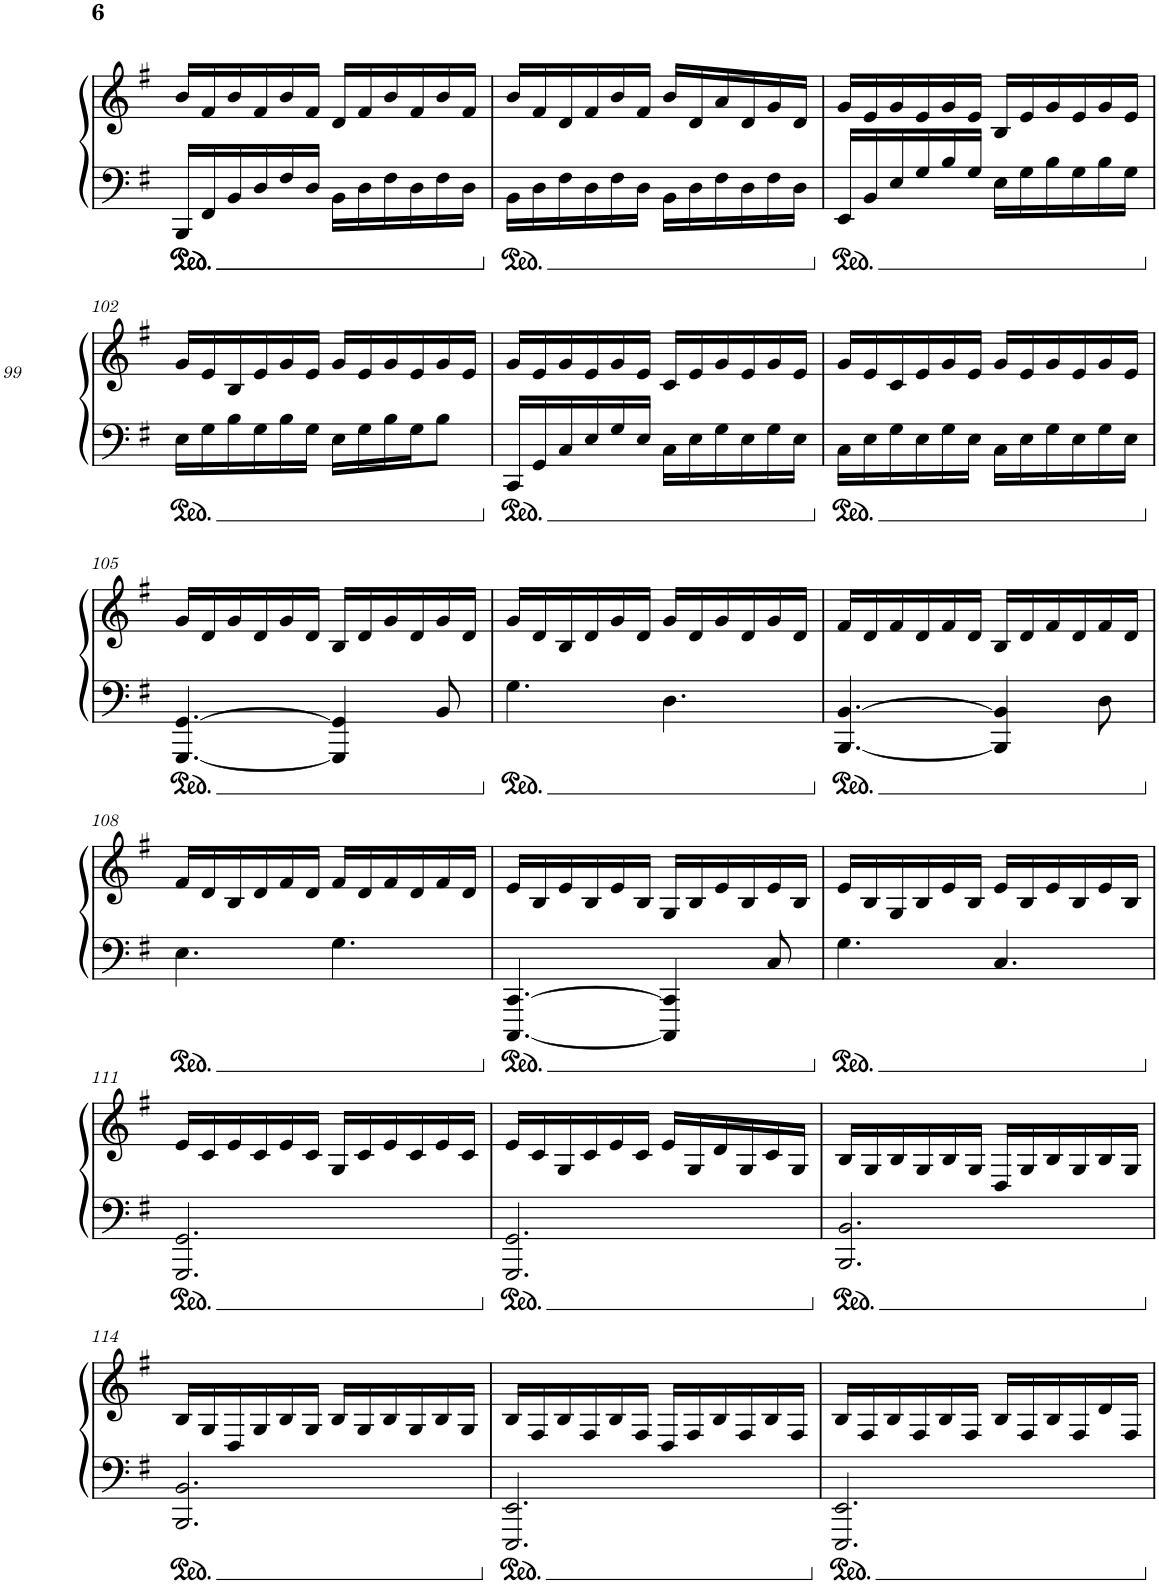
**kern	**kern
*part1	*part1
*staff2	*staff1
*I"Piano	*
*I'Pno.	*
!!LO:PB:g=z
*clefF4	*clefG2
*k[f#]	*k[f#]
*M6/8	*M6/8
=99	=99
16BBB/LL	16b/LL
16FF#/	16f#/
16BB/	16b/
16D/	16f#/
16F#/	16b/
16D/JJ	16f#/JJ
16BB\LL	16d/LL
16D\	16f#/
16F#\	16b/
16D\	16f#/
16F#\	16b/
16D\JJ	16f#/JJ
=100	=100
16BB\LL	16b/LL
16D\	16f#/
16F#\	16d/
16D\	16f#/
16F#\	16b/
16D\JJ	16f#/JJ
16BB\LL	16b/LL
16D\	16d/
16F#\	16a/
16D\	16d/
16F#\	16g/
16D\JJ	16d/JJ
=101	=101
16EE/LL	16g/LL
16BB/	16e/
16E/	16g/
16G/	16e/
16B/	16g/
16G/JJ	16e/JJ
16E\LL	16B/LL
16G\	16e/
16B\	16g/
16G\	16e/
16B\	16g/
16G\JJ	16e/JJ
!!LO:LB:g=z
=102	=102
16E\LL	16g/LL
16G\	16e/
16B\	16B/
16G\	16e/
16B\	16g/
16G\JJ	16e/JJ
16E\LL	16g/LL
16G\	16e/
16B\	16g/
16G\J	16e/
8B\J	16g/
.	16e/JJ
=103	=103
16CC/LL	16g/LL
16GG/	16e/
16C/	16g/
16E/	16e/
16G/	16g/
16E/JJ	16e/JJ
16C\LL	16c/LL
16E\	16e/
16G\	16g/
16E\	16e/
16G\	16g/
16E\JJ	16e/JJ
=104	=104
16C\LL	16g/LL
16E\	16e/
16G\	16c/
16E\	16e/
16G\	16g/
16E\JJ	16e/JJ
16C\LL	16g/LL
16E\	16e/
16G\	16g/
16E\	16e/
16G\	16g/
16E\JJ	16e/JJ
!!LO:LB:g=z
=105	=105
[4.GGG/ [4.GG/	16g/LL
.	16d/
.	16g/
.	16d/
.	16g/
.	16d/JJ
4GGG/] 4GG/]	16B/LL
.	16d/
.	16g/
.	16d/
8BB/	16g/
.	16d/JJ
=106	=106
4.G\	16g/LL
.	16d/
.	16B/
.	16d/
.	16g/
.	16d/JJ
4.D\	16g/LL
.	16d/
.	16g/
.	16d/
.	16g/
.	16d/JJ
=107	=107
[4.BBB/ [4.BB/	16f#/LL
.	16d/
.	16f#/
.	16d/
.	16f#/
.	16d/JJ
4BBB/] 4BB/]	16B/LL
.	16d/
.	16f#/
.	16d/
8D\	16f#/
.	16d/JJ
!!LO:LB:g=z
=108	=108
4.E\	16f#/LL
.	16d/
.	16B/
.	16d/
.	16f#/
.	16d/JJ
4.G\	16f#/LL
.	16d/
.	16f#/
.	16d/
.	16f#/
.	16d/JJ
=109	=109
[4.CCC/ [4.CC/	16e/LL
.	16B/
.	16e/
.	16B/
.	16e/
.	16B/JJ
4CCC/] 4CC/]	16G/LL
.	16B/
.	16e/
.	16B/
8C/	16e/
.	16B/JJ
=110	=110
4.G\	16e/LL
.	16B/
.	16G/
.	16B/
.	16e/
.	16B/JJ
4.C/	16e/LL
.	16B/
.	16e/
.	16B/
.	16e/
.	16B/JJ
!!LO:LB:g=z
=111	=111
2.GGG/ 2.GG/	16e/LL
.	16c/
.	16e/
.	16c/
.	16e/
.	16c/JJ
.	16G/LL
.	16c/
.	16e/
.	16c/
.	16e/
.	16c/JJ
=112	=112
2.GGG/ 2.GG/	16e/LL
.	16c/
.	16G/
.	16c/
.	16e/
.	16c/JJ
.	16e/LL
.	16G/
.	16d/
.	16G/
.	16c/
.	16G/JJ
=113	=113
2.BBB/ 2.BB/	16B/LL
.	16G/
.	16B/
.	16G/
.	16B/
.	16G/JJ
.	16D/LL
.	16G/
.	16B/
.	16G/
.	16B/
.	16G/JJ
!!LO:LB:g=z
=114	=114
2.BBB/ 2.BB/	16B/LL
.	16G/
.	16D/
.	16G/
.	16B/
.	16G/JJ
.	16B/LL
.	16G/
.	16B/
.	16G/
.	16B/
.	16G/JJ
=115	=115
2.EEE/ 2.EE/	16B/LL
.	16F#/
.	16B/
.	16F#/
.	16B/
.	16F#/JJ
.	16D/LL
.	16F#/
.	16B/
.	16F#/
.	16B/
.	16F#/JJ
=116	=116
2.EEE/ 2.EE/	16B/LL
.	16F#/
.	16B/
.	16F#/
.	16B/
.	16F#/JJ
.	16B/LL
.	16F#/
.	16B/
.	16F#/
.	16d/
.	16F#/JJ
=	=
*-	*-
